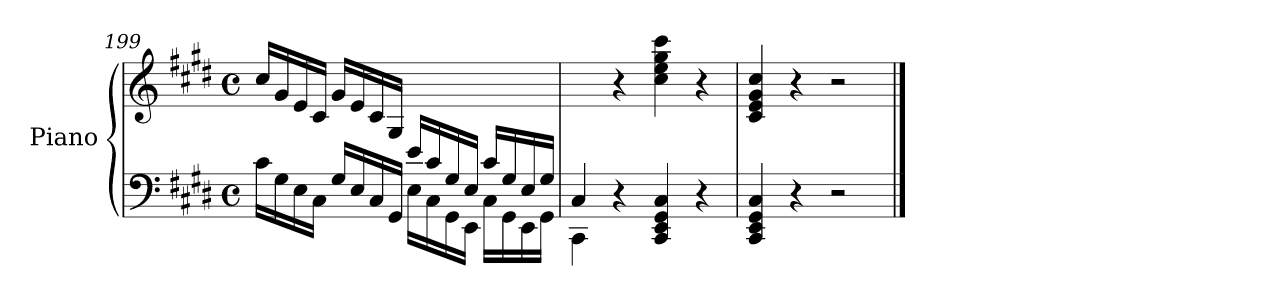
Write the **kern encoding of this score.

**kern	**kern
*part1	*part1
*staff2	*staff1
*I"Piano	*
*I'Pno.	*
!!LO:LB:g=z
*clefF4	*clefG2
*k[f#c#g#d#]	*k[f#c#g#d#]
*M4/4	*M4/4
*met(c)	*met(c)
=199	=199
*^	*
2ryy	16c#\LL	16cc#/LL
.	16G#\	16g#/
.	16E\	16e/
.	16C#\JJ	16c#/JJ
.	16G#/LL	16g#/LL
.	16E/	16e/
.	16C#/	16c#/
.	16GG#/JJ	16G#/JJ
16e/LL	16E\LL	2ryy
16c#/	16C#\	.
16G#/	16GG#\	.
16E/JJ	16EE\JJ	.
16c#/LL	16C#\LL	.
16G#/	16GG#\	.
16E/	16EE\	.
16G#/JJ	16GG#\JJ	.
=200	=200	=200
4C#/	4CC#\	4ryy
2.ryy	4r	4r
.	4CC#/ 4EE/ 4GG#/ 4C#/	4cc#\ 4ee\ 4gg#\ 4ccc#\
.	4r	4r
*v	*v	*
=201	=201
4CC#/ 4EE/ 4GG#/ 4C#/	4c#/ 4e/ 4g#/ 4cc#/
4r	4r
2r	2r
==	==
*-	*-
